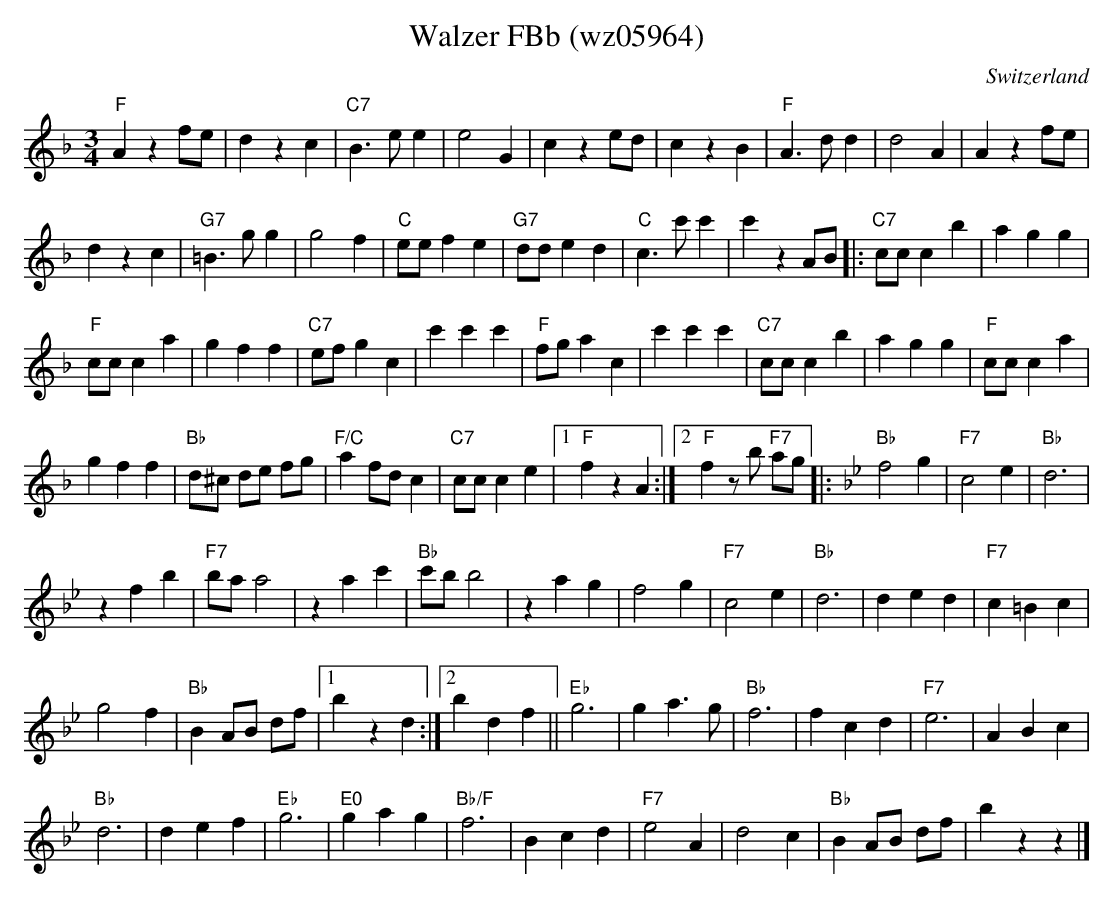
X:1
T: Walzer FBb (wz05964)
O:Switzerland
M:3/4
L:1/4
K:F major
"F"Azf/e/ | dzc | "C7"B>ee | e2G | cze/d/ | czB | "F"A>dd | d2A | Azf/e/ |
dzc | "G7"=B>gg | g2f | "C"e/e/ fe | "G7"d/d/ ed | "C"c>c'c' | c'zA/B/ |: "C7"c/c/cb | agg |
"F"c/c/ca | gff | "C7"e/f/gc | c'c'c' | "F"f/g/ac | c'c'c' | "C7"c/c/cb | agg | "F"c/c/ca |
gff | "Bb"d/^c/ d/e/ f/g/ | "F/C"a f/d/ c | "C7"c/c/ce |1 "F"fzA :|2 "F"fz/b/ "F7"a/g/ |: [K:Bb] "Bb"f2g | "F7"c2e | "Bb"d3 |
zfb | "F7"b/a/a2 | zac' | "Bb"c'/b/ b2 | zag | f2g | "F7"c2e | "Bb"d3 | ded | "F7"c=Bc |
g2f | "Bb"B A/B/ d/f/ |1 bzd :|2 bdf || "Eb"g3 | ga>g | "Bb"f3 | fcd | "F7"e3 | ABc |
"Bb"d3 | def | "Eb"g3 | "E0"gag | "Bb/F"f3 | Bcd | "F7"e2A | d2c | "Bb"B A/B/ d/f/ | bzz |]
